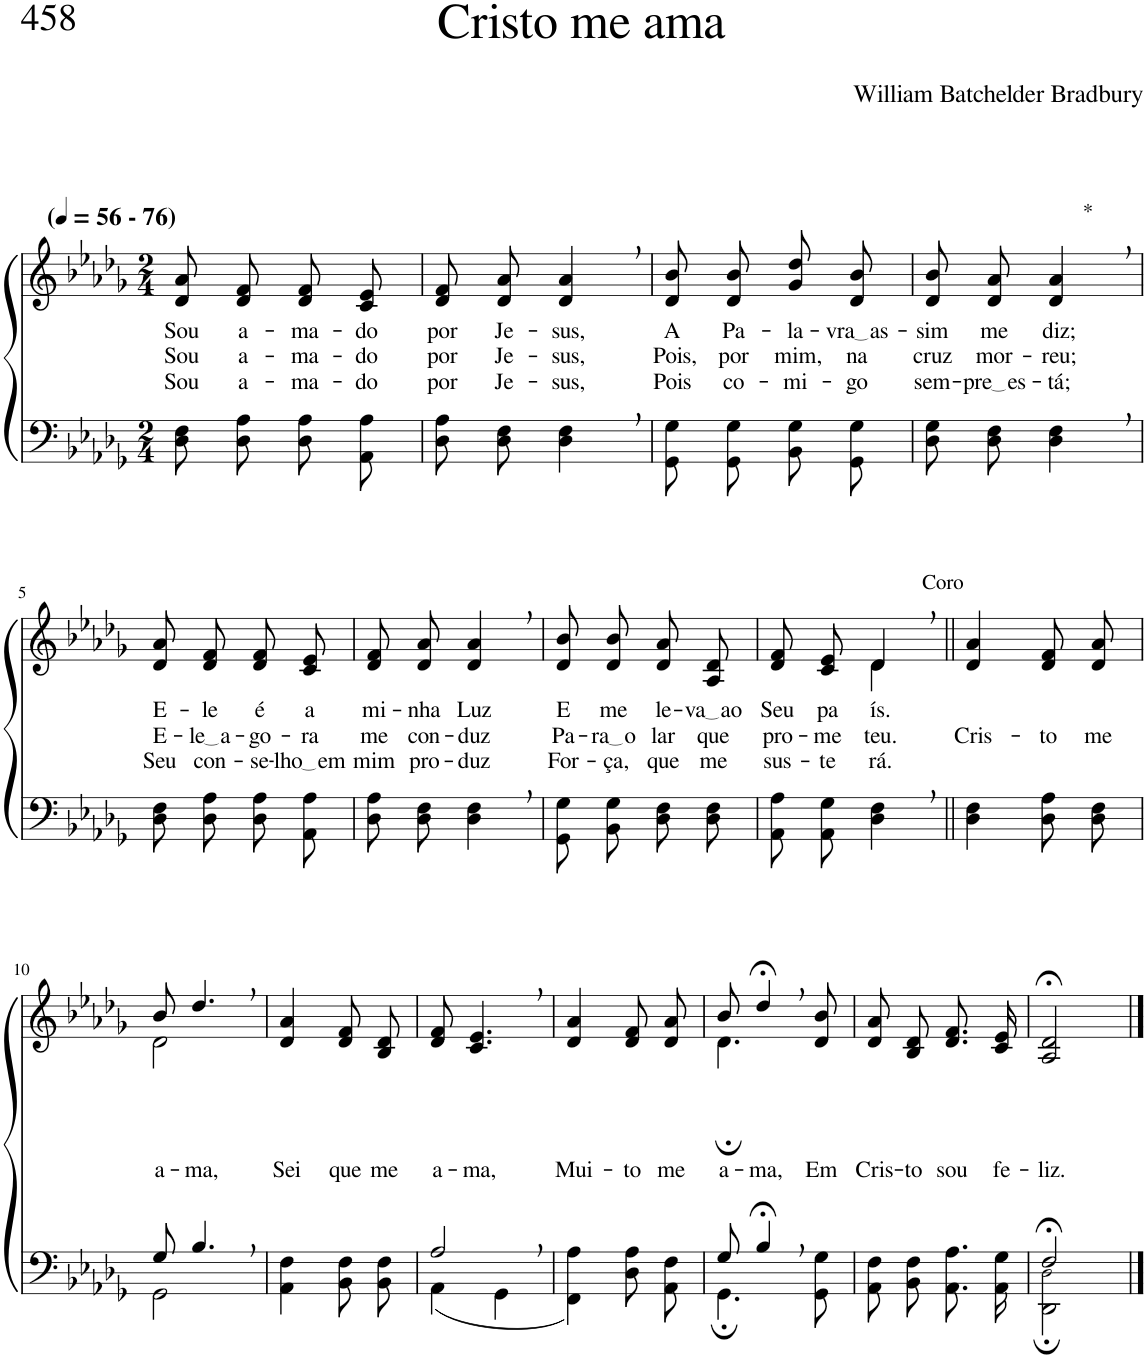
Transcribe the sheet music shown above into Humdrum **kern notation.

**kern	**kern	**text	**text	**text
*part2	*part1	*part1	*part1	*part1
*staff2	*staff1	*staff1	*staff1	*staff1
*I"Parte III e IV	*I"Parte I e II	*	*	*
*clefF4	*clefG2	*	*	*
*Trd-1c-2	*Trd-1c-2	*	*	*
*k[b-e-a-d-g-]	*k[b-e-a-d-g-]	*	*	*
*M2/4	*M2/4	*	*	*
*MM56	*MM56	*	*	*
=1	=1	=1	=1	=1
!	!LO:TX:a:B:t=(	!	!	!
!	!LO:TX:a:B:t=- 76)	!	!	!
!	!	!LO:LY:b	!LO:LY:b	!LO:LY:b
8D-\ 8F\L	8d-/ 8a-/L	Sou	Sou	Sou
!	!	!LO:LY:b	!LO:LY:b	!LO:LY:b
8D-\ 8A-\J	8d-/ 8f/J	a-	a-	a-
!	!	!LO:LY:b	!LO:LY:b	!LO:LY:b
8D-\ 8A-\L	8d-/ 8f/L	-ma-	-ma-	-ma-
!	!	!LO:LY:b	!LO:LY:b	!LO:LY:b
8AA-\ 8A-\J	8c/ 8e-/J	-do	-do	-do
=2	=2	=2	=2	=2
!	!	!LO:LY:b	!LO:LY:b	!LO:LY:b
8D-\ 8A-\L	8d-/ 8f/L	por	por	por
!	!	!LO:LY:b	!LO:LY:b	!LO:LY:b
8D-\ 8F\J	8d-/ 8a-/J	Je-	Je-	Je-
!	!	!LO:LY:b	!LO:LY:b	!LO:LY:b
4D-\, 4F\,	4d-/, 4a-/,	-sus,	-sus,	-sus,
=3	=3	=3	=3	=3
!	!	!LO:LY:b	!LO:LY:b	!LO:LY:b
8GG-/ 8G-/L	8d-/ 8b-/L	A	Pois,	Pois
!	!	!LO:LY:b	!LO:LY:b	!LO:LY:b
8GG-/ 8G-/J	8d-/ 8b-/J	Pa-	por	co-
!	!	!LO:LY:b	!LO:LY:b	!LO:LY:b
8BB-\ 8G-\L	8g-/ 8dd-/L	-la-	mim,	-mi-
!	!	!LO:LY:b	!LO:LY:b	!LO:LY:b
8GG-\ 8G-\J	8d-/ 8b-/J	vra as	na	-go
=4	=4	=4	=4	=4
!	!	!LO:LY:b	!LO:LY:b	!LO:LY:b
8D-\ 8G-\L	8d-/ 8b-/L	-sim	cruz	sem-
!	!	!LO:LY:b	!LO:LY:b	!LO:LY:b
8D-\ 8F\J	8d-/ 8a-/J	me	mor-	pre es
!	!LO:TX:a:t=*	!	!	!
!	!	!LO:LY:b	!LO:LY:b	!LO:LY:b
4D-\, 4F\,	4d-/, 4a-/,	diz;	-reu;	-tá;
!!LO:LB:g=z
=5	=5	=5	=5	=5
!	!	!LO:LY:b	!LO:LY:b	!LO:LY:b
8D-\ 8F\L	8d-/ 8a-/L	E-	E-	Seu
!	!	!LO:LY:b	!LO:LY:b	!LO:LY:b
8D-\ 8A-\J	8d-/ 8f/J	-le	le a	con-
!	!	!LO:LY:b	!LO:LY:b	!LO:LY:b
8D-\ 8A-\L	8d-/ 8f/L	é	-go-	-se-
!	!	!LO:LY:b	!LO:LY:b	!LO:LY:b
8AA-\ 8A-\J	8c/ 8e-/J	a	-ra	lho em
=6	=6	=6	=6	=6
!	!	!LO:LY:b	!LO:LY:b	!LO:LY:b
8D-\ 8A-\L	8d-/ 8f/L	mi-	me	mim
!	!	!LO:LY:b	!LO:LY:b	!LO:LY:b
8D-\ 8F\J	8d-/ 8a-/J	-nha	con-	pro-
!	!	!LO:LY:b	!LO:LY:b	!LO:LY:b
4D-\, 4F\,	4d-/, 4a-/,	Luz	-duz	-duz
=7	=7	=7	=7	=7
!	!	!LO:LY:b	!LO:LY:b	!LO:LY:b
8GG-/ 8G-/L	8d-/ 8b-/L	E	Pa-	For-
!	!	!LO:LY:b	!LO:LY:b	!LO:LY:b
8BB-/ 8G-/J	8d-/ 8b-/J	me	ra o	-ça,
!	!	!LO:LY:b	!LO:LY:b	!LO:LY:b
8D-\ 8F\L	8d-/ 8a-/L	le-	lar	que
!	!	!LO:LY:b	!LO:LY:b	!LO:LY:b
8D-\ 8F\J	8A-/ 8d-/J	va ao	que	me
=8	=8	=8	=8	=8
!	!	!LO:LY:b	!LO:LY:b	!LO:LY:b
*	*^	*	*	*
8AA-\ 8A-\L	8d-/ 8f/L	4ryy	Seu	pro-	sus-
!	!	!	!LO:LY:b	!LO:LY:b	!LO:LY:b
8AA-\ 8G-\J	8c/ 8e-/J	.	pa-	-me-	-te-
!	!LO:TX:a:t=Coro	!	!	!	!
!	!	!	!LO:LY:b	!LO:LY:b	!LO:LY:b
4D-\, 4F\,	4d-,/	4d-\	-ís.	-teu.	-rá.
=9||	=9||	=9||	=9||	=9||	=9||
!	!	!	!	!LO:LY:b	!
*	*v	*v	*	*	*
4D-\ 4F\	4d-/ 4a-/	.	Cris-	.
!	!	!	!LO:LY:b	!
8D-\ 8A-\L	8d-/ 8f/L	.	-to	.
!	!	!	!LO:LY:b	!
8D-\ 8F\J	8d-/ 8a-/J	.	me	.
!!LO:LB:g=z
=10	=10	=10	=10	=10
*^	*^	*	*	*
!	!	!	!	!LO:LY:b	!	!
8G-/	2GG-\	8b-/	2d-\	a-	.	.
!	!	!	!	!LO:LY:b	!	!
4.B-,/	.	4.dd-,/	.	-ma,	.	.
*v	*v	*	*	*	*	*
*	*v	*v	*	*	*
=11	=11	=11	=11	=11
!	!	!LO:LY:b	!	!
4AA-\ 4F\	4d-/ 4a-/	Sei	.	.
!	!	!LO:LY:b	!	!
8BB-\ 8F\L	8d-/ 8f/L	que	.	.
!	!	!LO:LY:b	!	!
8BB-\ 8F\J	8B-/ 8d-/J	me	.	.
=12	=12	=12	=12	=12
*^	*	*	*	*
!	!	!	!LO:LY:b	!	!
2A-,/	(4AA-\	8d-/ 8f/	a-	.	.
!	!	!	!LO:LY:b	!	!
.	.	4.c/, 4.e-/,	-ma,	.	.
.	4GG-\	.	.	.	.
=13	=13	=13	=13	=13	=13
!	!	!	!LO:LY:b	!	!
*v	*v	*	*	*	*
4FF\ 4A-\)	4d-/ 4a-/	Mui-	.	.
!	!	!LO:LY:b	!	!
8D-\ 8A-\L	8d-/ 8f/L	-to	.	.
!	!	!LO:LY:b	!	!
8AA-\ 8F\J	8d-/ 8a-/J	me	.	.
=14	=14	=14	=14	=14
*^	*^	*	*	*
!	!	!	!	!LO:LY:b	!	!
8G-/	4.GG-;\	8b-/	4.d-;\	a-	.	.
!	!	!	!	!LO:LY:b	!	!
4B-;<,/	.	4dd-;<,/	.	-ma,	.	.
!	!	!	!	!LO:LY:b	!	!
8ryy	8GG-\ 8G-\	8d-/ 8b-/	8ryy	Em	.	.
=15	=15	=15	=15	=15	=15	=15
!	!	!	!	!LO:LY:b	!	!
*v	*v	*	*	*	*	*
*	*v	*v	*	*	*
8AA-/ 8F/L	8d-/ 8a-/L	Cris-	.	.
!	!	!LO:LY:b	!	!
8BB-/ 8F/J	8B-/ 8d-/J	-to	.	.
!	!	!LO:LY:b	!	!
8.AA-\ 8.A-\L	8.d-/ 8.f/L	sou	.	.
!	!	!LO:LY:b	!	!
16AA-\ 16G-\Jk	16c/ 16e-/Jk	fe-	.	.
=16	=16	=16	=16	=16
*^	*	*	*	*
!	!	!	!LO:LY:b	!	!
2F;</	2DD-\; 2D-!\;	2A-/;< 2d-/;<	-liz.	.	.
*v	*v	*	*	*	*
==	==	==	==	==
*-	*-	*-	*-	*-
